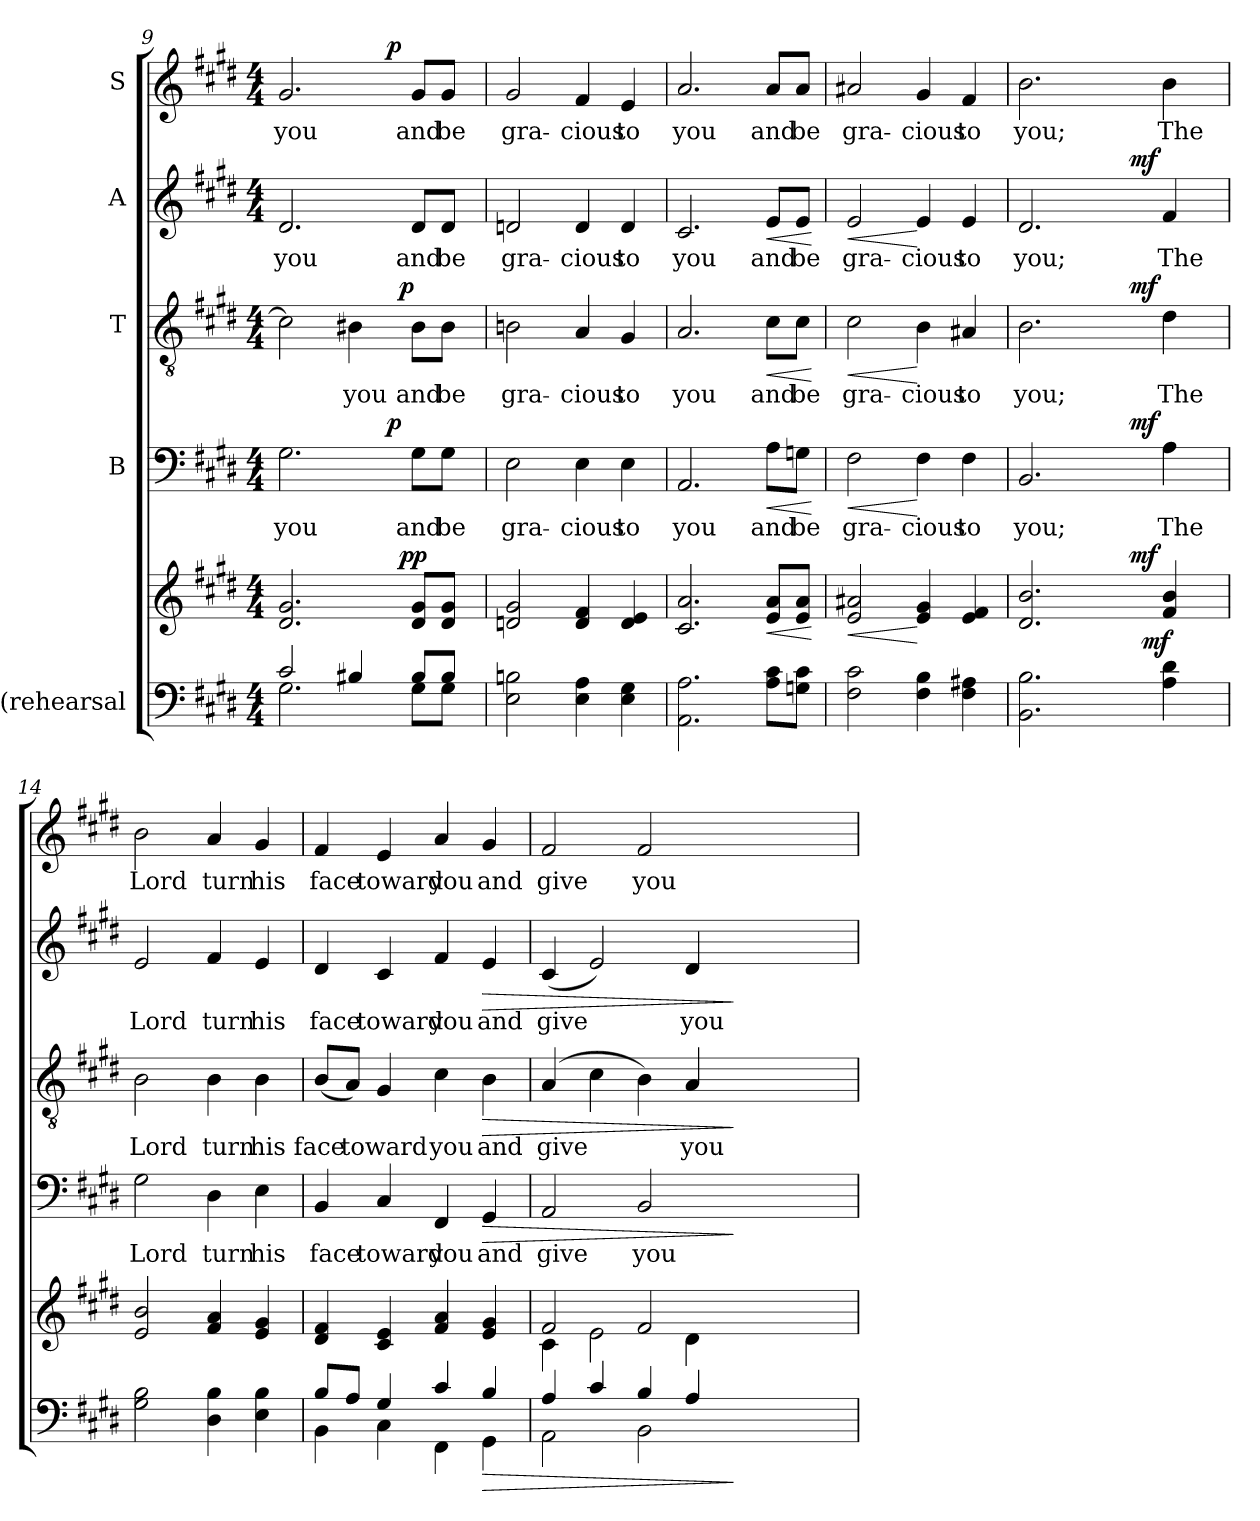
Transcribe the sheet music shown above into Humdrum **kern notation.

**kern	**kern	**dynam	**kern	**text	**dynam	**kern	**text	**dynam	**kern	**text	**dynam	**kern	**text	**dynam
*part5	*part5	*part5	*part4	*part4	*part4	*part3	*part3	*part3	*part2	*part2	*part2	*part1	*part1	*part1
*staff6	*staff5	*staff5/6	*staff4	*staff4	*staff4	*staff3	*staff3	*staff3	*staff2	*staff2	*staff2	*staff1	*staff1	*staff1
*I"(rehearsal	*	*	*I"B	*	*	*I"T	*	*	*I"A	*	*	*I"S	*	*
*clefF4	*clefG2	*	*clefF4	*	*	*clefGv2	*	*	*clefG2	*	*	*clefG2	*	*
*k[f#c#g#d#]	*k[f#c#g#d#]	*	*k[f#c#g#d#]	*	*	*k[f#c#g#d#]	*	*	*k[f#c#g#d#]	*	*	*k[f#c#g#d#]	*	*
*E:	*E:	*	*E:	*	*	*E:	*	*	*E:	*	*	*E:	*	*
*M4/4	*M4/4	*	*M4/4	*	*	*M4/4	*	*	*M4/4	*	*	*M4/4	*	*
=9	=9	=9	=9	=9	=9	=9	=9	=9	=9	=9	=9	=9	=9	=9
*^	*	*	*	*	*	*	*	*	*	*	*	*	*	*
!	!	!	!	!	!LO:LY:b	!	!	!	!	!	!LO:LY:b	!	!	!LO:LY:b	!
*	*	*^	*	*^	*	*	*^	*	*	*	*	*	*^	*	*
2c#/	2.G#\	2.d#/ 2.g#/	2ryy	.	2.G#\	2ryy	you	.	2c#\]	2ryy	.	.	2.d#/	you	.	2.g#/	2ryy	you	.
!	!	!	!	!	!	!	!	!	!	!	!LO:LY:b	!	!	!	!	!	!	!	!
4B#X/	.	.	8..ryy	.	.	8.ryy	.	.	4B#X\	8..ryy	you	.	.	.	.	.	8.ryy	.	.
!	!	!	!	!	!	!	!	!LO:DY:a	!	!	!	!	!	!	!	!	!	!	!LO:DY:b
.	.	.	.	.	.	4ryy	.	p	.	.	.	.	.	.	.	.	4ryy	.	p
!	!	!	!	!LO:DY:a	!	!	!	!	!	!	!	!	!	!	!	!	!	!	!
!	!	!	!	!LO:DY:n=1:b	!	!	!	!	!	!	!	!LO:DY:a	!	!	!	!	!	!	!
.	.	.	4ryy	p p	.	.	.	.	.	4ryy	.	p	.	.	.	.	.	.	.
!	!	!	!	!	!	!	!LO:LY:b	!	!	!	!LO:LY:b	!	!	!LO:LY:b	!	!	!	!LO:LY:b	!
8B#/L	8G#\L	8d#/ 8g#/L	.	.	8G#\L	.	and	.	8B#\L	.	and	.	8d#/L	and	.	8g#/L	.	and	.
!	!	!	!	!	!	!	!LO:LY:b	!	!	!	!LO:LY:b	!	!	!LO:LY:b	!	!	!	!LO:LY:b	!
8B#/J	8G#\J	8d#/ 8g#/J	.	.	8G#\J	.	be	.	8B#\J	.	be	.	8d#/J	be	.	8g#/J	.	be	.
.	.	.	.	.	.	16ryy	.	.	.	.	.	.	.	.	.	.	16ryy	.	.
.	.	.	32ryy	.	.	.	.	.	.	32ryy	.	.	.	.	.	.	.	.	.
=10	=10	=10	=10	=10	=10	=10	=10	=10	=10	=10	=10	=10	=10	=10	=10	=10	=10	=10	=10
!	!	!	!	!	!	!	!LO:LY:b	!	!	!	!LO:LY:b	!	!	!LO:LY:b	!	!	!	!LO:LY:b	!
*v	*v	*	*	*	*v	*v	*	*	*v	*v	*	*	*	*	*	*v	*v	*	*
*	*v	*v	*	*	*	*	*	*	*	*	*	*	*	*	*
2E\ 2Bn\	2dn/ 2g#/	.	2E\	gra-	.	2Bn\	gra-	.	2dn/	gra-	.	2g#/	gra-	.
!	!	!	!	!LO:LY:b	!	!	!LO:LY:b	!	!	!LO:LY:b	!	!	!LO:LY:b	!
4E\ 4A\	4d/ 4f#/	.	4E\	-cious	.	4A/	-cious	.	4d/	-cious	.	4f#/	-cious	.
!	!	!	!	!LO:LY:b	!	!	!LO:LY:b	!	!	!LO:LY:b	!	!	!LO:LY:b	!
4E\ 4G#\	4d/ 4e/	.	4E\	to	.	4G#/	to	.	4d/	to	.	4e/	to	.
=11	=11	=11	=11	=11	=11	=11	=11	=11	=11	=11	=11	=11	=11	=11
!	!	!	!	!LO:LY:b	!	!	!LO:LY:b	!	!	!LO:LY:b	!	!	!LO:LY:b	!
2.AA\ 2.A\	2.c#/ 2.a/	.	2.AA/	you	.	2.A/	you	.	2.c#/	you	.	2.a/	you	.
!	!	!LO:HP:b	!	!LO:LY:b	!LO:HP:b	!	!LO:LY:b	!LO:HP:b	!	!LO:LY:b	!LO:HP:b	!	!LO:LY:b	!
8A\ 8c#\L	8e/ 8a/L	<	8A\L	and	<	8c#\L	and	<	8e/L	and	<	8a/L	and	.
!	!	!	!	!LO:LY:b	!	!	!LO:LY:b	!	!	!LO:LY:b	!	!	!LO:LY:b	!
8Gn\ 8c#\J	8e/ 8a/J	.	8Gn\J	be	.	8c#\J	be	.	8e/J	be	.	8a/J	be	.
.	.	[	.	.	[	.	.	[	.	.	[	.	.	.
!!LO:PB:g=z
=12	=12	=12	=12	=12	=12	=12	=12	=12	=12	=12	=12	=12	=12	=12
!	!	!LO:HP:b	!	!LO:LY:b	!LO:HP:b	!	!LO:LY:b	!LO:HP:b	!	!LO:LY:b	!LO:HP:b	!	!LO:LY:b	!
2F#\ 2c#\	2e/ 2a#X/	<	2F#\	gra-	<	2c#\	gra-	<	2e/	gra-	<	2a#X/	gra-	.
!	!	!	!	!LO:LY:b	!	!	!LO:LY:b	!	!	!LO:LY:b	!	!	!LO:LY:b	!
4F#\ 4B\	4e/ 4g#/	[	4F#\	-cious	[	4B\	-cious	[	4e/	-cious	[	4g#/	-cious	.
!	!	!	!	!LO:LY:b	!	!	!LO:LY:b	!	!	!LO:LY:b	!	!	!LO:LY:b	!
4F#\ 4A#X\	4e/ 4f#/	.	4F#\	to	.	4A#X/	to	.	4e/	to	.	4f#/	to	.
=13	=13	=13	=13	=13	=13	=13	=13	=13	=13	=13	=13	=13	=13	=13
!	!	!	!	!LO:LY:b	!	!	!LO:LY:b	!	!	!LO:LY:b	!	!	!LO:LY:b	!
*^	*^	*	*^	*	*	*^	*	*	*^	*	*	*	*	*
2.BB\ 2.B\	2ryy	2.d#/ 2.b/	2ryy	.	2.BB/	2ryy	you;	.	2.B\	2ryy	you;	.	2.d#/	2ryy	you;	.	2.b\	you;	.
.	8.ryy	.	8ryy	.	.	8ryy	.	.	.	8ryy	.	.	.	8ryy	.	.	.	.	.
.	.	.	32ryy	.	.	32ryy	.	.	.	32ryy	.	.	.	32ryy	.	.	.	.	.
!	!	!	!	!LO:DY:a	!	!	!	!LO:DY:a	!	!	!	!LO:DY:a	!	!	!	!LO:DY:a	!	!	!
.	.	.	4ryy	mf	.	4ryy	.	mf	.	4ryy	.	mf	.	4ryy	.	mf	.	.	.
!	!	!	!	!LO:DY:a=2	!	!	!	!	!	!	!	!	!	!	!	!	!	!	!
.	4ryy	.	.	mf	.	.	.	.	.	.	.	.	.	.	.	.	.	.	.
!	!	!	!	!	!	!	!LO:LY:b	!	!	!	!LO:LY:b	!	!	!	!LO:LY:b	!	!	!LO:LY:b	!
4A\ 4d#\	.	4f#/ 4b/	.	.	4A\	.	The	.	4d#\	.	The	.	4f#/	.	The	.	4b\	The	.
.	.	.	16.ryy	.	.	16.ryy	.	.	.	16.ryy	.	.	.	16.ryy	.	.	.	.	.
.	16ryy	.	.	.	.	.	.	.	.	.	.	.	.	.	.	.	.	.	.
=14	=14	=14	=14	=14	=14	=14	=14	=14	=14	=14	=14	=14	=14	=14	=14	=14	=14	=14	=14
!	!	!	!	!	!	!	!LO:LY:b	!	!	!	!LO:LY:b	!	!	!	!LO:LY:b	!	!	!LO:LY:b	!
*v	*v	*	*	*	*v	*v	*	*	*v	*v	*	*	*v	*v	*	*	*	*	*
*	*v	*v	*	*	*	*	*	*	*	*	*	*	*	*	*
2G#\ 2B\	2e/ 2b/	.	2G#\	Lord	.	2B\	Lord	.	2e/	Lord	.	2b\	Lord	.
!	!	!	!	!LO:LY:b	!	!	!LO:LY:b	!	!	!LO:LY:b	!	!	!LO:LY:b	!
4D#\ 4B\	4f#/ 4a/	.	4D#\	turn	.	4B\	turn	.	4f#/	turn	.	4a/	turn	.
!	!	!	!	!LO:LY:b	!	!	!LO:LY:b	!	!	!LO:LY:b	!	!	!LO:LY:b	!
4E\ 4B\	4e/ 4g#/	.	4E\	his	.	4B\	his	.	4e/	his	.	4g#/	his	.
=15	=15	=15	=15	=15	=15	=15	=15	=15	=15	=15	=15	=15	=15	=15
*^	*	*	*	*	*	*	*	*	*	*	*	*	*	*
!	!	!	!	!	!LO:LY:b	!	!	!LO:LY:b	!	!	!LO:LY:b	!	!	!LO:LY:b	!
8B/L	4BB\	4d#/ 4f#/	.	4BB/	face	.	(<8B/L	face	.	4d#/	face	.	4f#/	face	.
!	!	!	!	!	!	!	!	!LO:LY:b	!	!	!	!	!	!	!
8A/J	.	.	.	.	.	.	8A/J)	toward	.	.	.	.	.	.	.
!	!	!	!	!	!LO:LY:b	!	!	!	!	!	!LO:LY:b	!	!	!LO:LY:b	!
4G#/	4C#\	4c#/ 4e/	.	4C#/	toward	.	4G#/	.	.	4c#/	toward	.	4e/	toward	.
!	!	!	!	!	!LO:LY:b	!	!	!LO:LY:b	!	!	!LO:LY:b	!	!	!LO:LY:b	!
4c#/	4FF#\	4f#/ 4a/	.	4FF#/	you	.	4c#\	you	.	4f#/	you	.	4a/	you	.
!	!	!	!LO:HP:b=2	!	!LO:LY:b	!LO:HP:b	!	!LO:LY:b	!LO:HP:b	!	!LO:LY:b	!LO:HP:b	!	!LO:LY:b	!
4B/	4GG#\	4e/ 4g#/	>	4GG#/	and	>	4B\	and	>	4e/	and	>	4g#/	and	.
=16	=16	=16	=16	=16	=16	=16	=16	=16	=16	=16	=16	=16	=16	=16	=16
*	*	*^	*	*	*	*	*	*	*	*	*	*	*	*	*
!	!	!	!	!	!	!LO:LY:b	!	!	!LO:LY:b	!	!	!LO:LY:b	!	!	!LO:LY:b	!
4A/	2AA\	4c#\	2f#/	.	2AA/	give	.	(4A/	give	.	(<4c#/	give	.	2f#/	give	.
4c#/	.	2e\	.	.	.	.	.	4c#\	.	.	2e/)	.	.	.	.	.
!	!	!	!	!	!	!LO:LY:b	!	!	!	!	!	!	!	!	!LO:LY:b	!
4B/	2BB\	.	2f#/	.	2BB/	you	.	4B\)	.	.	.	.	.	2f#/	you	.
!	!	!	!	!	!	!	!	!	!LO:LY:b	!	!	!LO:LY:b	!	!	!	!
4A/	.	4d#\	.	.	.	.	.	4A/	you	.	4d#/	you	.	.	.	.
4..ryy	4..ryy	4ryy	8ryy	]	4..ryy	.	]	4..ryy	.	]	4..ryy	.	]	4..ryy	.	.
.	.	.	4ryy	.	.	.	.	.	.	.	.	.	.	.	.	.
.	.	16ryy	.	.	.	.	.	.	.	.	.	.	.	.	.	.
.	.	8ryy	.	.	.	.	.	.	.	.	.	.	.	.	.	.
.	.	.	16ryy	.	.	.	.	.	.	.	.	.	.	.	.	.
*v	*v	*	*	*	*	*	*	*	*	*	*	*	*	*	*	*
*	*v	*v	*	*	*	*	*	*	*	*	*	*	*	*	*
=	=	=	=	=	=	=	=	=	=	=	=	=	=	=
*-	*-	*-	*-	*-	*-	*-	*-	*-	*-	*-	*-	*-	*-	*-
